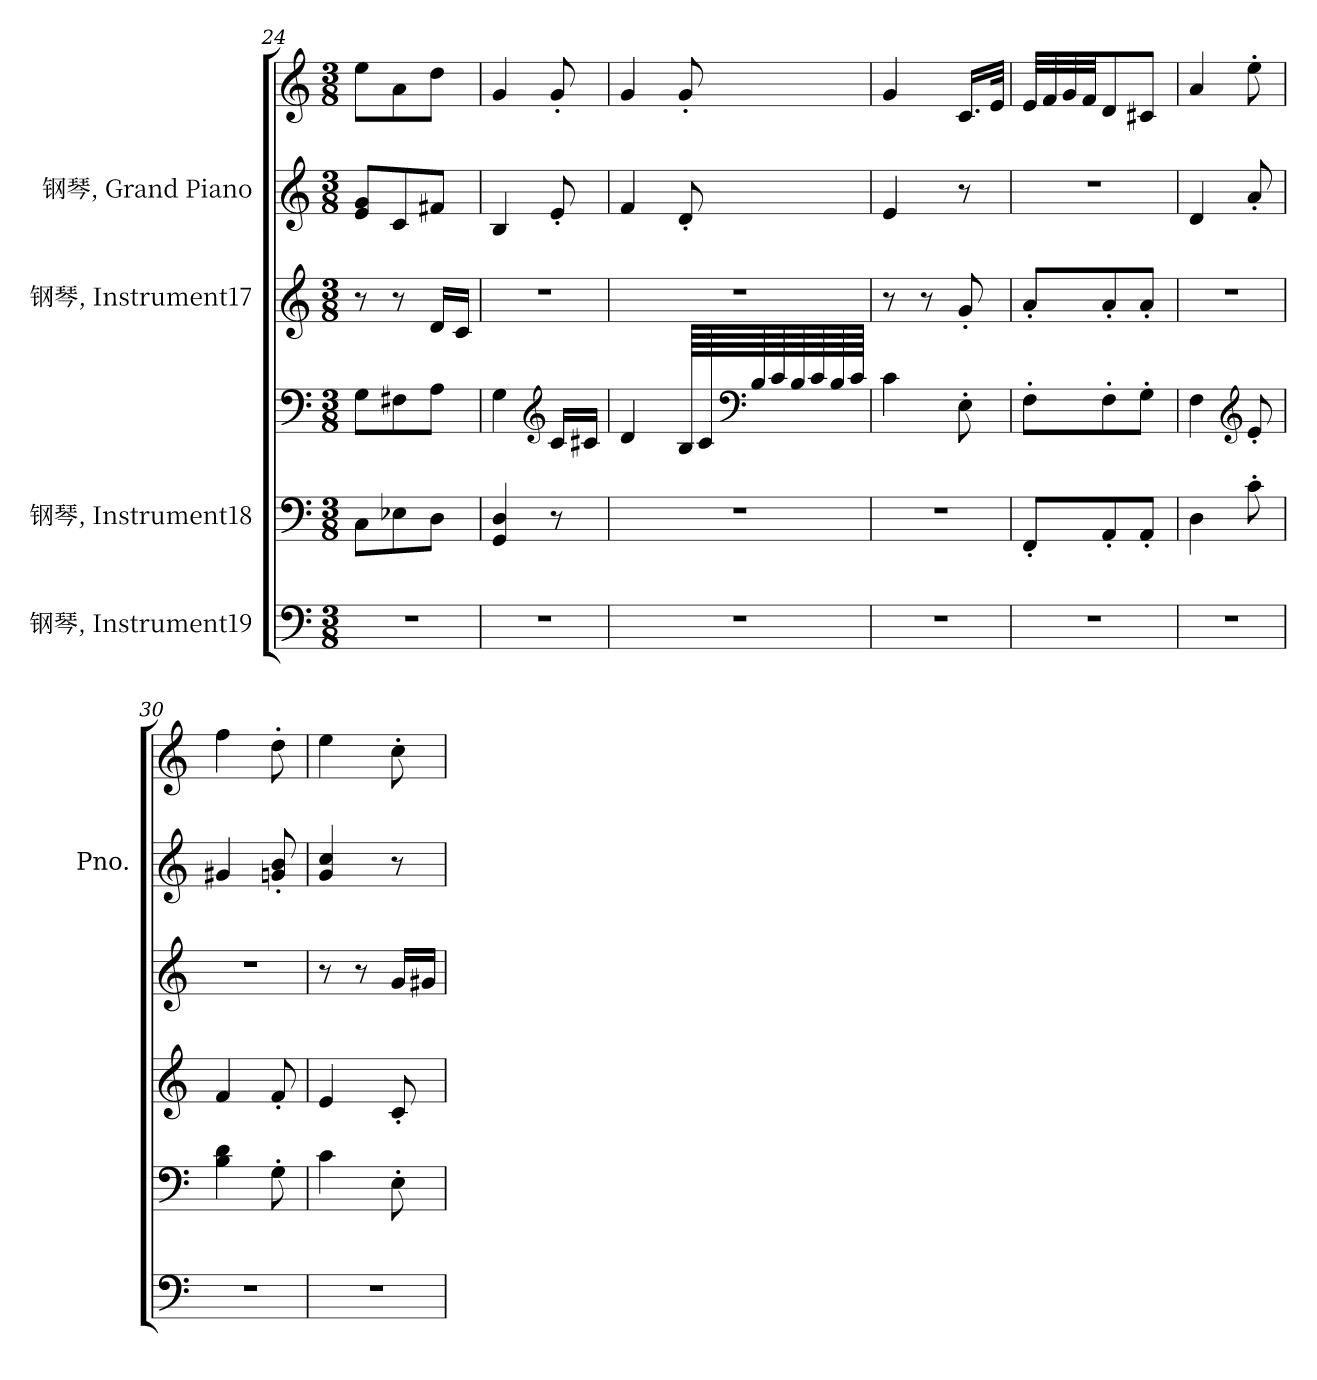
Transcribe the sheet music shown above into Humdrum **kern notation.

**kern	**kern	**kern	**kern	**kern	**kern
*part4	*part3	*part3	*part2	*part1	*part1
*staff6	*staff5	*staff4	*staff3	*staff2	*staff1
*I"钢琴, Instrument19	*I"钢琴, Instrument18	*	*I"钢琴, Instrument17	*I"钢琴, Grand Piano	*
*	*	*	*	*I'Pno.	*
*clefF4	*clefF4	*clefF4	*clefG2	*clefG2	*clefG2
*k[]	*k[]	*k[]	*k[]	*k[]	*k[]
*M3/8	*M3/8	*M3/8	*M3/8	*M3/8	*M3/8
=24	=24	=24	=24	=24	=24
4.r	8C\L	8G\L	8r	8e/ 8g/L	8ee\L
.	8E-X\	8F#X\	8r	8c/	8a\
.	8D\J	8A\J	16d/LL	8f#X/J	8dd\J
.	.	.	16c/JJ	.	.
=25	=25	=25	=25	=25	=25
4.r	4GG/ 4D/	4G\	4.r	4B/	4g/
*	*	*clefG2	*	*	*
.	8r	16c/LL	.	8e'/	8g'/
.	.	16c#X/JJ	.	.	.
!!LO:PB:g=z
=26	=26	=26	=26	=26	=26
4.r	4.r	4d/	4.r	4f/	4g/
.	.	64B/LLLL	.	8d'/	8g'/
.	.	64c/	.	.	.
*	*	*clefF4	*	*	*
.	.	64B/	.	.	.
.	.	64c/	.	.	.
.	.	64B/	.	.	.
.	.	64c/	.	.	.
.	.	64B/	.	.	.
.	.	64c/JJJJ	.	.	.
=27	=27	=27	=27	=27	=27
4.r	4.r	4c\	8r	4e/	4g/
.	.	.	8r	.	.
.	.	8E'\	8g'/	8r	16.c/LL
.	.	.	.	.	32e/JJk
=28	=28	=28	=28	=28	=28
4.r	8FF'/L	8F'\L	8a'/L	4.r	32e/LLL
.	.	.	.	.	32f/
.	.	.	.	.	32g/
.	.	.	.	.	32f/JJ
.	8AA'/	8F'\	8a'/	.	8d/
.	8AA'/J	8G'\J	8a'/J	.	8c#X/J
=29	=29	=29	=29	=29	=29
4.r	4D\	4F\	4.r	4d/	4a/
*	*	*clefG2	*	*	*
.	8c'\	8e'/	.	8a'/	8ee'\
=30	=30	=30	=30	=30	=30
4.r	4B\ 4d\	4f/	4.r	4g#X/	4ff\
.	8G'\	8f'/	.	8gn/' 8b/'	8dd'\
=31	=31	=31	=31	=31	=31
4.r	4c\	4e/	8r	4g/ 4cc/	4ee\
.	.	.	8r	.	.
.	8E'\	8c'/	16g/LL	8r	8cc'\
.	.	.	16g#X/JJ	.	.
=	=	=	=	=	=
*-	*-	*-	*-	*-	*-
